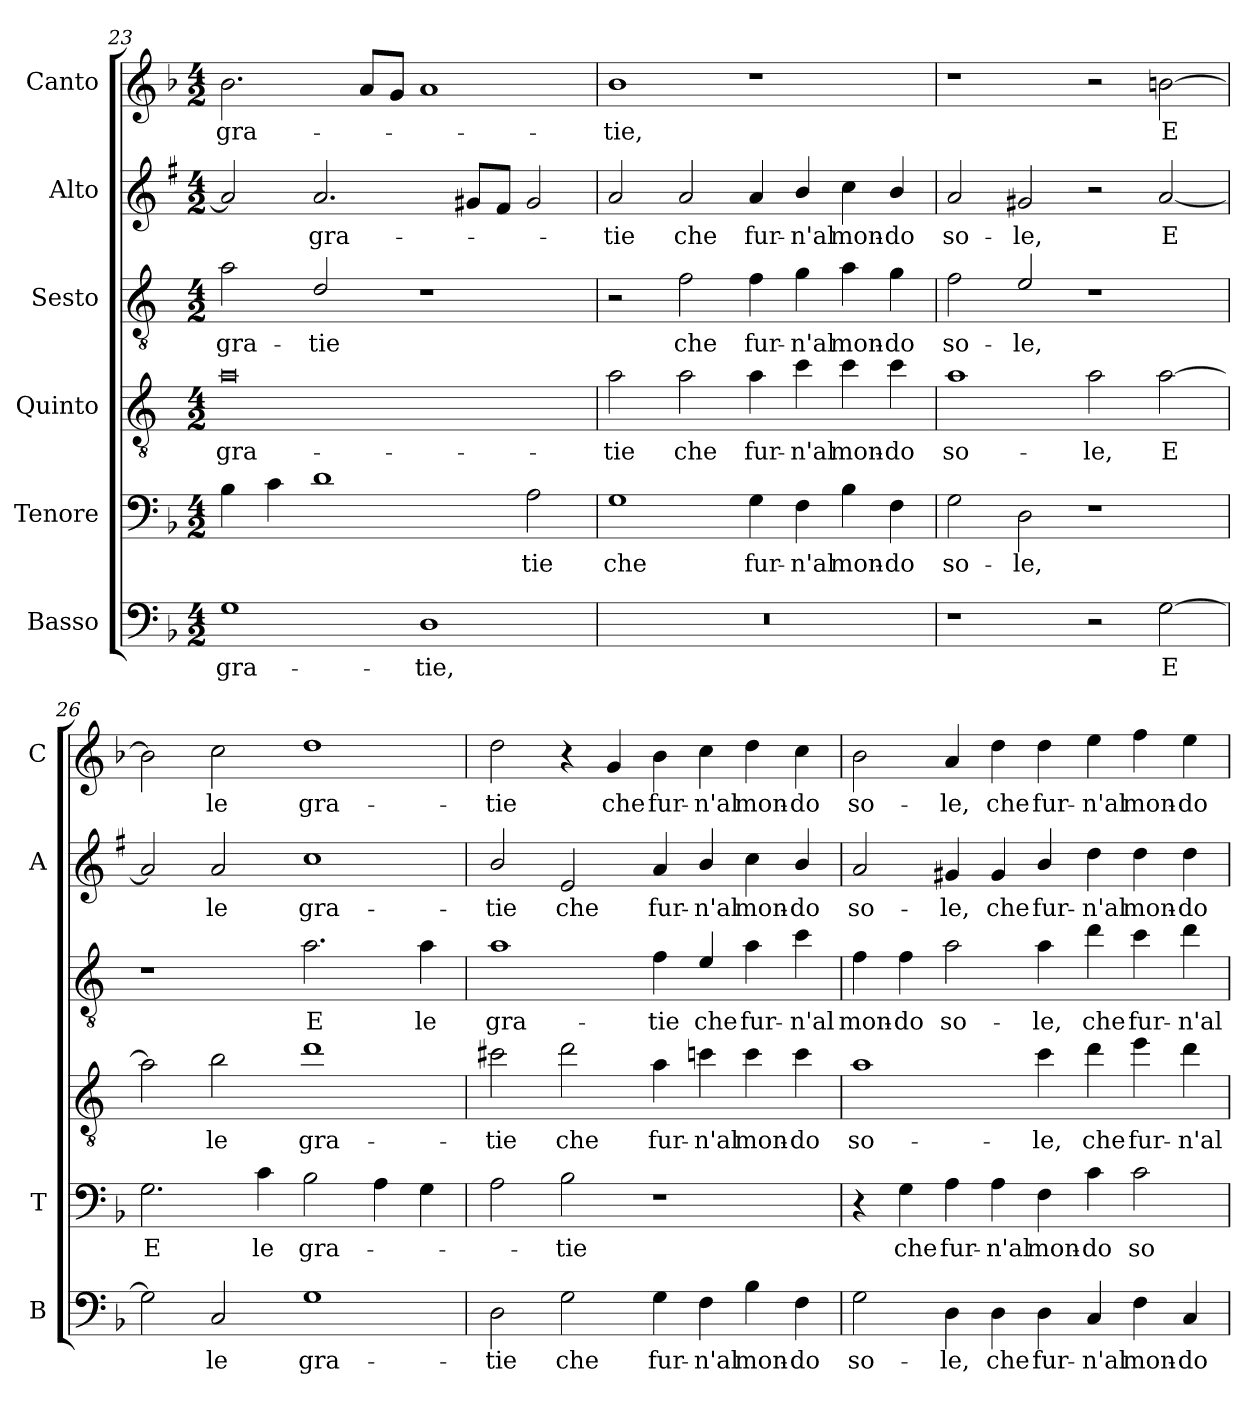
**kern	**text	**kern	**text	**kern	**text	**kern	**text	**kern	**text	**kern	**text
*part6	*part6	*part5	*part5	*part4	*part4	*part3	*part3	*part2	*part2	*part1	*part1
*staff6	*staff6	*staff5	*staff5	*staff4	*staff4	*staff3	*staff3	*staff2	*staff2	*staff1	*staff1
*I"Basso	*	*I"Tenore	*	*I"Quinto	*	*I"Sesto	*	*I"Alto	*	*I"Canto	*
*I'B	*	*I'T	*	*	*	*	*	*I'A	*	*I'C	*
*clefF4	*	*clefF4	*	*clefGv2	*	*clefGv2	*	*clefG2	*	*clefG2	*
*	*	*	*	*ITrd4c7	*	*ITrd4c7	*	*ITrd1c2	*	*	*
*k[b-]	*	*k[b-]	*	*k[b-]	*	*k[b-]	*	*k[b-]	*	*k[b-]	*
*F:	*	*F:	*	*F:	*	*F:	*	*F:	*	*F:	*
*M4/2	*	*M4/2	*	*M4/2	*	*M4/2	*	*M4/2	*	*M4/2	*
=23	=23	=23	=23	=23	=23	=23	=23	=23	=23	=23	=23
!	!LO:LY:b	!	!	!	!LO:LY:b	!	!LO:LY:b	!	!	!	!LO:LY:b
1G	gra-	4B-\	.	0d	gra-	2d\	gra-	2g/]	.	2.b-\	gra-
.	.	4c\	.	.	.	.	.	.	.	.	.
!	!	!	!	!	!	!	!LO:LY:b	!	!LO:LY:b	!	!
.	.	1d	.	.	.	2G/	-tie	2.g/	gra-	.	.
.	.	.	.	.	.	.	.	.	.	8a/L	.
.	.	.	.	.	.	.	.	.	.	8g/J	.
!	!LO:LY:b	!	!	!	!	!	!	!	!	!	!
1D	-tie,	.	.	.	.	1r	.	.	.	1a	.
.	.	.	.	.	.	.	.	8f#X/L	.	.	.
.	.	.	.	.	.	.	.	8e/J	.	.	.
!	!	!	!LO:LY:b	!	!	!	!	!	!	!	!
.	.	2A\	-tie	.	.	.	.	2f#/	.	.	.
=24	=24	=24	=24	=24	=24	=24	=24	=24	=24	=24	=24
!	!	!	!LO:LY:b	!	!LO:LY:b	!	!	!	!LO:LY:b	!	!LO:LY:b
0r	.	1G	che	2d\	-tie	2r	.	2g/	-tie	1b-	-tie,
!	!	!	!	!	!LO:LY:b	!	!LO:LY:b	!	!LO:LY:b	!	!
.	.	.	.	2d\	che	2B-\	che	2g/	che	.	.
!	!	!	!LO:LY:b	!	!LO:LY:b	!	!LO:LY:b	!	!LO:LY:b	!	!
.	.	4G\	fur-	4d\	fur-	4B-\	fur-	4g/	fur-	1r	.
!	!	!	!LO:LY:b	!	!LO:LY:b	!	!LO:LY:b	!	!LO:LY:b	!	!
.	.	4F\	-n'al	4f\	-n'al	4c\	-n'al	4a/	-n'al	.	.
!	!	!	!LO:LY:b	!	!LO:LY:b	!	!LO:LY:b	!	!LO:LY:b	!	!
.	.	4B-\	mon-	4f\	mon-	4d\	mon-	4b-\	mon-	.	.
!	!	!	!LO:LY:b	!	!LO:LY:b	!	!LO:LY:b	!	!LO:LY:b	!	!
.	.	4F\	-do	4f\	-do	4c\	-do	4a/	-do	.	.
!!LO:LB:g=z
=25	=25	=25	=25	=25	=25	=25	=25	=25	=25	=25	=25
!	!	!	!LO:LY:b	!	!LO:LY:b	!	!LO:LY:b	!	!LO:LY:b	!	!
1r	.	2G\	so-	1d	so-	2B-\	so-	2g/	so-	1r	.
!	!	!	!LO:LY:b	!	!	!	!LO:LY:b	!	!LO:LY:b	!	!
.	.	2D\	-le,	.	.	2A/	-le,	2f#X/	-le,	.	.
!	!	!	!	!	!LO:LY:b	!	!	!	!	!	!
2r	.	1r	.	2d\	-le,	1r	.	2r	.	2r	.
!	!LO:LY:b	!	!	!	!LO:LY:b	!	!	!	!LO:LY:b	!	!LO:LY:b
[2G\	E	.	.	[2d\	E	.	.	[2g/	E	[2bn\	E
=26	=26	=26	=26	=26	=26	=26	=26	=26	=26	=26	=26
!	!	!	!LO:LY:b	!	!	!	!	!	!	!	!
2G\]	.	2.G\	E	2d\]	.	1r	.	2g/]	.	2b\]	.
!	!LO:LY:b	!	!	!	!LO:LY:b	!	!	!	!LO:LY:b	!	!LO:LY:b
2C/	le	.	.	2e\	le	.	.	2g/	le	2cc\	le
!	!	!	!LO:LY:b	!	!	!	!	!	!	!	!
.	.	4c\	le	.	.	.	.	.	.	.	.
!	!LO:LY:b	!	!LO:LY:b	!	!LO:LY:b	!	!LO:LY:b	!	!LO:LY:b	!	!LO:LY:b
1G	gra-	2B-\	gra-	1g	gra-	2.d\	E	1b-	gra-	1dd	gra-
.	.	4A\	.	.	.	.	.	.	.	.	.
!	!	!	!	!	!	!	!LO:LY:b	!	!	!	!
.	.	4G\	.	.	.	4d\	le	.	.	.	.
=27	=27	=27	=27	=27	=27	=27	=27	=27	=27	=27	=27
!	!LO:LY:b	!	!	!	!LO:LY:b	!	!LO:LY:b	!	!LO:LY:b	!	!LO:LY:b
2D\	-tie	2A\	.	2f#X\	-tie	1d	gra-	2a/	-tie	2dd\	-tie
!	!LO:LY:b	!	!LO:LY:b	!	!LO:LY:b	!	!	!	!LO:LY:b	!	!
2G\	che	2B-\	-tie	2g\	che	.	.	2d/	che	4r	.
!	!	!	!	!	!	!	!	!	!	!	!LO:LY:b
.	.	.	.	.	.	.	.	.	.	4g/	che
!	!LO:LY:b	!	!	!	!LO:LY:b	!	!LO:LY:b	!	!LO:LY:b	!	!LO:LY:b
4G\	fur-	1r	.	4d\	fur-	4B-\	-tie	4g/	fur-	4b-\	fur-
!	!LO:LY:b	!	!	!	!LO:LY:b	!	!LO:LY:b	!	!LO:LY:b	!	!LO:LY:b
4F\	-n'al	.	.	4fn\	-n'al	4A/	che	4a/	-n'al	4cc\	-n'al
!	!LO:LY:b	!	!	!	!LO:LY:b	!	!LO:LY:b	!	!LO:LY:b	!	!LO:LY:b
4B-\	mon-	.	.	4f\	mon-	4d\	fur-	4b-\	mon-	4dd\	mon-
!	!LO:LY:b	!	!	!	!LO:LY:b	!	!LO:LY:b	!	!LO:LY:b	!	!LO:LY:b
4F\	-do	.	.	4f\	-do	4f\	-n'al	4a/	-do	4cc\	-do
=28	=28	=28	=28	=28	=28	=28	=28	=28	=28	=28	=28
!	!LO:LY:b	!	!	!	!LO:LY:b	!	!LO:LY:b	!	!LO:LY:b	!	!LO:LY:b
2G\	so-	4r	.	1d	so-	4B-\	mon-	2g/	so-	2b-\	so-
!	!	!	!LO:LY:b	!	!	!	!LO:LY:b	!	!	!	!
.	.	4G\	che	.	.	4B-\	-do	.	.	.	.
!	!LO:LY:b	!	!LO:LY:b	!	!	!	!LO:LY:b	!	!LO:LY:b	!	!LO:LY:b
4D\	-le,	4A\	fur-	.	.	2d\	so-	4f#X/	-le,	4a/	-le,
!	!LO:LY:b	!	!LO:LY:b	!	!	!	!	!	!LO:LY:b	!	!LO:LY:b
4D\	che	4A\	-n'al	.	.	.	.	4f#/	che	4dd\	che
!	!LO:LY:b	!	!LO:LY:b	!	!LO:LY:b	!	!LO:LY:b	!	!LO:LY:b	!	!LO:LY:b
4D\	fur-	4F\	mon-	4f\	-le,	4d\	-le,	4a/	fur-	4dd\	fur-
!	!LO:LY:b	!	!LO:LY:b	!	!LO:LY:b	!	!LO:LY:b	!	!LO:LY:b	!	!LO:LY:b
4C/	-n'al	4c\	-do	4g\	che	4g\	che	4cc\	-n'al	4ee\	-n'al
!	!LO:LY:b	!	!LO:LY:b	!	!LO:LY:b	!	!LO:LY:b	!	!LO:LY:b	!	!LO:LY:b
4F\	mon-	2c\	so-	4a\	fur-	4f\	fur-	4cc\	mon-	4ff\	mon-
!	!LO:LY:b	!	!	!	!LO:LY:b	!	!LO:LY:b	!	!LO:LY:b	!	!LO:LY:b
4C/	-do	.	.	4g\	-n'al	4g\	-n'al	4cc\	-do	4ee\	-do
=	=	=	=	=	=	=	=	=	=	=	=
*-	*-	*-	*-	*-	*-	*-	*-	*-	*-	*-	*-
